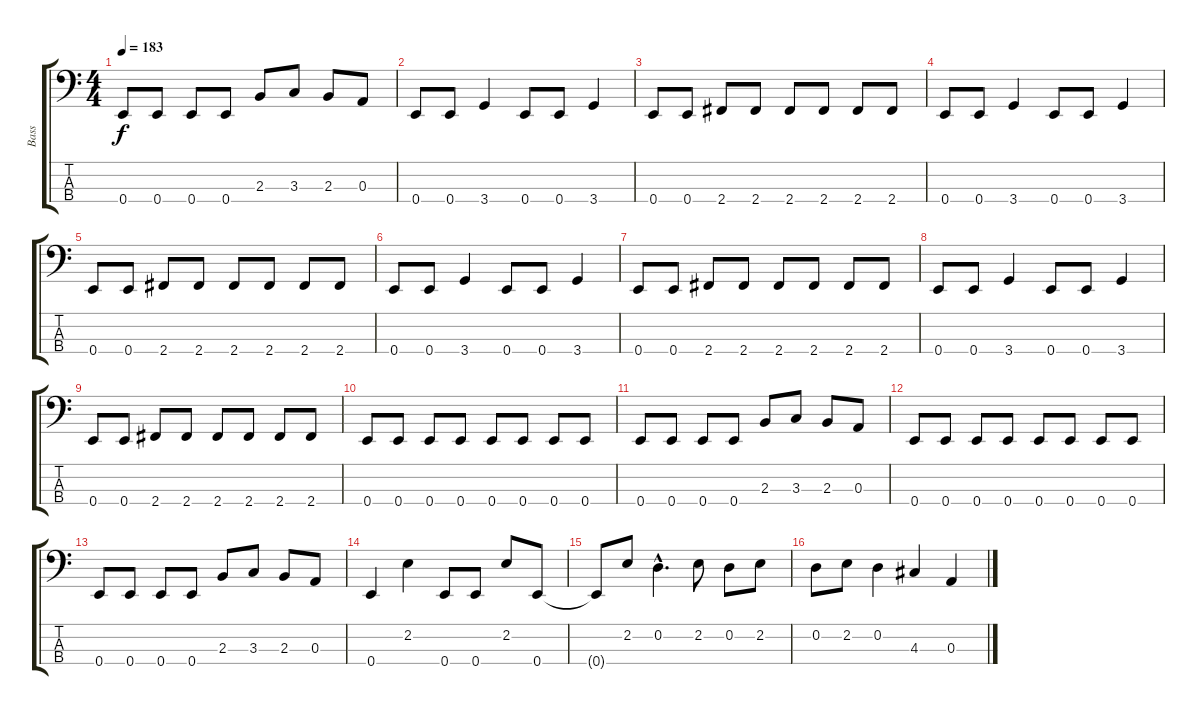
\track ("Bass" "Bass") {instrument electricbasspick}
\staff {score tabs}
\tuning (G2 D2 A1 E1) {hide}
\ts (4 4)
\tempo 183
\clef f4
\ks c
0.4.8{dy f} 0.4.8 0.4.8 0.4.8 2.3.8 3.3.8 2.3.8 0.3.8 |
0.4.8 0.4.8 3.4.4 0.4.8 0.4.8 3.4.4 |
0.4.8 0.4.8 2.4.8 2.4.8 2.4.8 2.4.8 2.4.8 2.4.8 |
0.4.8 0.4.8 3.4.4 0.4.8 0.4.8 3.4.4 |
0.4.8 0.4.8 2.4.8 2.4.8 2.4.8 2.4.8 2.4.8 2.4.8 |
0.4.8 0.4.8 3.4.4 0.4.8 0.4.8 3.4.4 |
0.4.8 0.4.8 2.4.8 2.4.8 2.4.8 2.4.8 2.4.8 2.4.8 |
0.4.8 0.4.8 3.4.4 0.4.8 0.4.8 3.4.4 |
0.4.8 0.4.8 2.4.8 2.4.8 2.4.8 2.4.8 2.4.8 2.4.8 |
0.4.8 0.4.8 0.4.8 0.4.8 0.4.8 0.4.8 0.4.8 0.4.8 |
0.4.8 0.4.8 0.4.8 0.4.8 2.3.8 3.3.8 2.3.8 0.3.8 |
0.4.8 0.4.8 0.4.8 0.4.8 0.4.8 0.4.8 0.4.8 0.4.8 |
0.4.8 0.4.8 0.4.8 0.4.8 2.3.8 3.3.8 2.3.8 0.3.8 |
0.4.4 2.2.4 0.4.8 0.4.8 2.2.8 0.4.8 |
0.4{t}.8 2.2.8 0.2{hac}.4{d} 2.2.8 0.2.8 2.2.8 |
0.2.8 2.2.8 0.2.4 4.3.4 0.3.4
